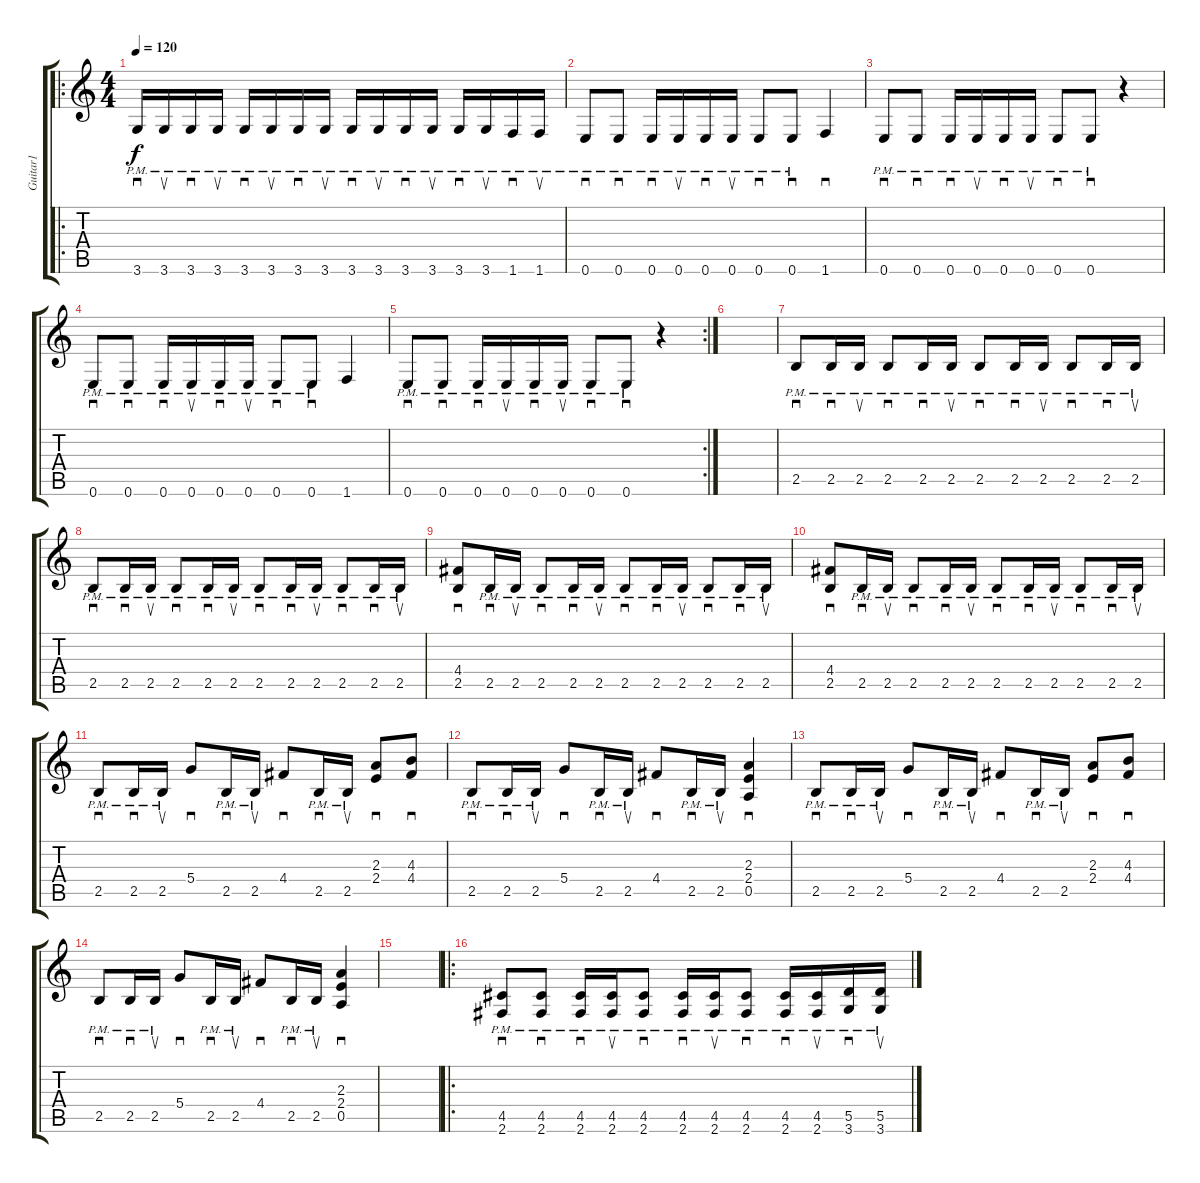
\track ("Guitar1" "Guitar1") {instrument overdrivenguitar}
\staff {score tabs}
\tuning (E4 B3 G3 D3 A2 E2) {hide}
\ro
\ts (4 4)
\tempo 120
\clef g2
\ks c
3.6{pm}.16{sd dy f} 3.6{pm}.16{su} 3.6{pm}.16{sd} 3.6{pm}.16{su} 3.6{pm}.16{sd} 3.6{pm}.16{su} 3.6{pm}.16{sd} 3.6{pm}.16{su} 3.6{pm}.16{sd} 3.6{pm}.16{su} 3.6{pm}.16{sd} 3.6{pm}.16{su} 3.6{pm}.16{sd} 3.6{pm}.16{su} 1.6{pm}.16{sd} 1.6{pm}.16{su} |
0.6{pm}.8{sd} 0.6{pm}.8{sd} 0.6{pm}.16{sd} 0.6{pm}.16{su} 0.6{pm}.16{sd} 0.6{pm}.16{su} 0.6{pm}.8{sd} 0.6{pm}.8{sd} 1.6.4{sd} |
0.6{pm}.8{sd} 0.6{pm}.8{sd} 0.6{pm}.16{sd} 0.6{pm}.16{su} 0.6{pm}.16{sd} 0.6{pm}.16{su} 0.6{pm}.8{sd} 0.6{pm}.8{sd} r.4 |
0.6{pm}.8{sd} 0.6{pm}.8{sd} 0.6{pm}.16{sd} 0.6{pm}.16{su} 0.6{pm}.16{sd} 0.6{pm}.16{su} 0.6{pm}.8{sd} 0.6{pm}.8{sd} 1.6.4 |
\rc 2
0.6{pm}.8{sd} 0.6{pm}.8{sd} 0.6{pm}.16{sd} 0.6{pm}.16{su} 0.6{pm}.16{sd} 0.6{pm}.16{su} 0.6{pm}.8{sd} 0.6{pm}.8{sd} r.4 |
|
2.5{pm}.8{sd} 2.5{pm}.16{sd} 2.5{pm}.16{su} 2.5{pm}.8{sd} 2.5{pm}.16{sd} 2.5{pm}.16{su} 2.5{pm}.8{sd} 2.5{pm}.16{sd} 2.5{pm}.16{su} 2.5{pm}.8{sd} 2.5{pm}.16{sd} 2.5{pm}.16{su} |
2.5{pm}.8{sd} 2.5{pm}.16{sd} 2.5{pm}.16{su} 2.5{pm}.8{sd} 2.5{pm}.16{sd} 2.5{pm}.16{su} 2.5{pm}.8{sd} 2.5{pm}.16{sd} 2.5{pm}.16{su} 2.5{pm}.8{sd} 2.5{pm}.16{sd} 2.5{pm}.16{su} |
(4.4 2.5).8{sd} 2.5{pm}.16{sd} 2.5{pm}.16{su} 2.5{pm}.8{sd} 2.5{pm}.16{sd} 2.5{pm}.16{su} 2.5{pm}.8{sd} 2.5{pm}.16{sd} 2.5{pm}.16{su} 2.5{pm}.8{sd} 2.5{pm}.16{sd} 2.5{pm}.16{su} |
(4.4 2.5).8{sd} 2.5{pm}.16{sd} 2.5{pm}.16{su} 2.5{pm}.8{sd} 2.5{pm}.16{sd} 2.5{pm}.16{su} 2.5{pm}.8{sd} 2.5{pm}.16{sd} 2.5{pm}.16{su} 2.5{pm}.8{sd} 2.5{pm}.16{sd} 2.5{pm}.16{su} |
2.5{pm}.8{sd} 2.5{pm}.16{sd} 2.5{pm}.16{su} 5.4.8{sd} 2.5{pm}.16{sd} 2.5{pm}.16{su} 4.4.8{sd} 2.5{pm}.16{sd} 2.5{pm}.16{su} (2.3 2.4).8{sd} (4.3 4.4).8{sd} |
2.5{pm}.8{sd} 2.5{pm}.16{sd} 2.5{pm}.16{su} 5.4.8{sd} 2.5{pm}.16{sd} 2.5{pm}.16{su} 4.4.8{sd} 2.5{pm}.16{sd} 2.5{pm}.16{su} (2.3 2.4 0.5).4{sd} |
2.5{pm}.8{sd} 2.5{pm}.16{sd} 2.5{pm}.16{su} 5.4.8{sd} 2.5{pm}.16{sd} 2.5{pm}.16{su} 4.4.8{sd} 2.5{pm}.16{sd} 2.5{pm}.16{su} (2.3 2.4).8{sd} (4.3 4.4).8{sd} |
2.5{pm}.8{sd} 2.5{pm}.16{sd} 2.5{pm}.16{su} 5.4.8{sd} 2.5{pm}.16{sd} 2.5{pm}.16{su} 4.4.8{sd} 2.5{pm}.16{sd} 2.5{pm}.16{su} (2.3 2.4 0.5).4{sd} |
|
\ro
(4.5{pm} 2.6{pm}).8{sd} (4.5{pm} 2.6{pm}).8{sd} (4.5{pm} 2.6{pm}).16{sd} (4.5{pm} 2.6{pm}).16{su} (4.5{pm} 2.6{pm}).8{sd} (4.5{pm} 2.6{pm}).16{sd} (4.5{pm} 2.6{pm}).16{su} (4.5{pm} 2.6{pm}).8{sd} (4.5{pm} 2.6{pm}).16{sd} (4.5{pm} 2.6{pm}).16{su} (5.5{pm} 3.6{pm}).16{sd} (5.5{pm} 3.6{pm}).16{su}
